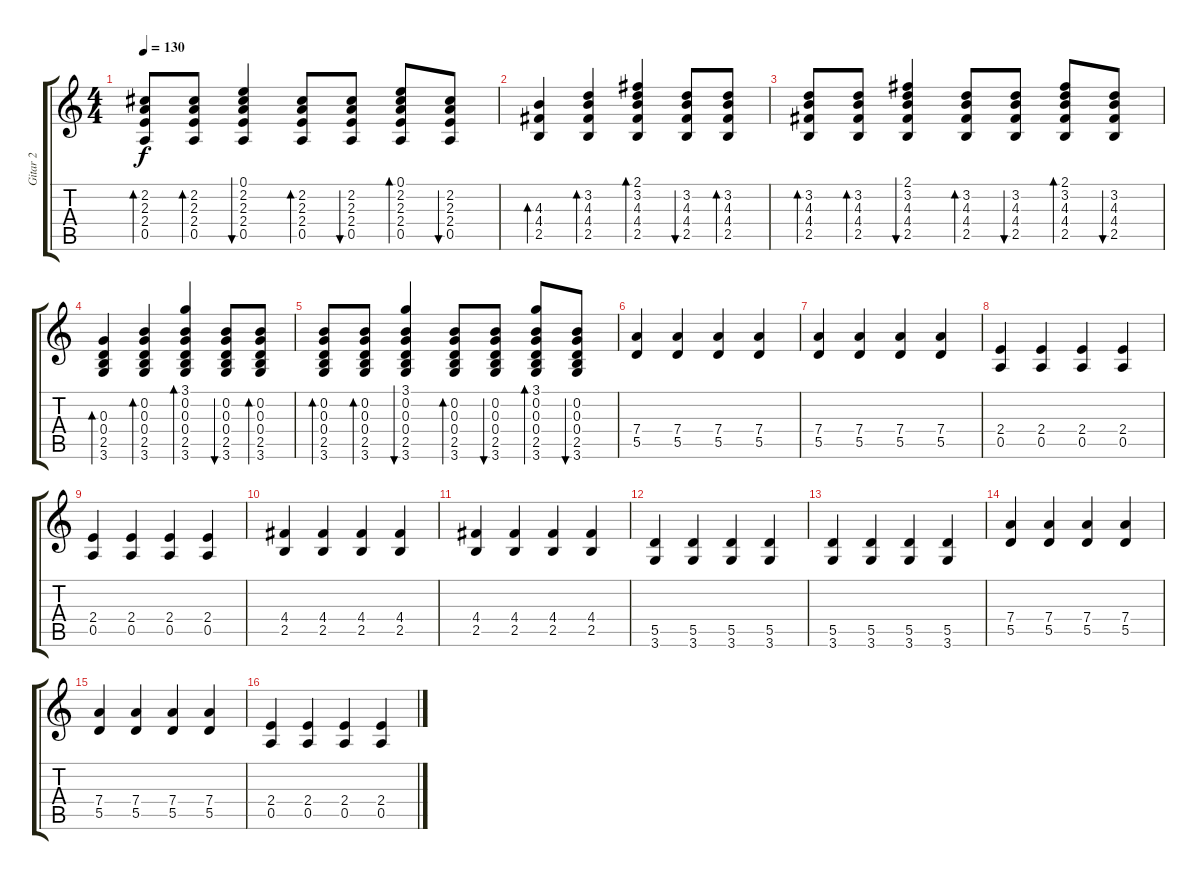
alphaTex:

\track ("Gitar 2" "Gitar 2") {instrument acousticguitarsteel}
\staff {score tabs}
\tuning (E4 B3 G3 D3 A2 E2) {hide}
\ts (4 4)
\tempo 130
\clef g2
\ks c
(2.2 2.3 2.4 0.5).8{bd 60 dy f} (2.2 2.3 2.4 0.5).8{bd 60} (0.1 2.2 2.3 2.4 0.5).4{bu 60} (2.2 2.3 2.4 0.5).8{bd 60} (2.2 2.3 2.4 0.5).8{bu 60} (0.1 2.2 2.3 2.4 0.5).8{bd 60} (2.2 2.3 2.4 0.5).8{bu 60} |
(4.3 4.4 2.5).4{bd 60} (3.2 4.3 4.4 2.5).4{bd 60} (2.1 3.2 4.3 4.4 2.5).4{bd 60} (3.2 4.3 4.4 2.5).8{bu 60} (3.2 4.3 4.4 2.5).8{bd 60} |
(3.2 4.3 4.4 2.5).8{bd 60} (3.2 4.3 4.4 2.5).8{bd 60} (2.1 3.2 4.3 4.4 2.5).4{bu 60} (3.2 4.3 4.4 2.5).8{bd 60} (3.2 4.3 4.4 2.5).8{bu 60} (2.1 3.2 4.3 4.4 2.5).8{bd 60} (3.2 4.3 4.4 2.5).8{bu 60} |
(0.3 0.4 2.5 3.6).4{bd 60} (0.2 0.3 0.4 2.5 3.6).4{bd 60} (3.1 0.2 0.3 0.4 2.5 3.6).4{bd 60} (0.2 0.3 0.4 2.5 3.6).8{bu 60} (0.2 0.3 0.4 2.5 3.6).8{bd 60} |
(0.2 0.3 0.4 2.5 3.6).8{bd 60} (0.2 0.3 0.4 2.5 3.6).8{bd 60} (3.1 0.2 0.3 0.4 2.5 3.6).4{bu 60} (0.2 0.3 0.4 2.5 3.6).8{bd 60} (0.2 0.3 0.4 2.5 3.6).8{bu 60} (3.1 0.2 0.3 0.4 2.5 3.6).8{bd 60} (0.2 0.3 0.4 2.5 3.6).8{bu 60} |
(7.4 5.5).4 (7.4 5.5).4 (7.4 5.5).4 (7.4 5.5).4 |
(7.4 5.5).4 (7.4 5.5).4 (7.4 5.5).4 (7.4 5.5).4 |
(2.4 0.5).4 (2.4 0.5).4 (2.4 0.5).4 (2.4 0.5).4 |
(2.4 0.5).4 (2.4 0.5).4 (2.4 0.5).4 (2.4 0.5).4 |
(4.4 2.5).4 (4.4 2.5).4 (4.4 2.5).4 (4.4 2.5).4 |
(4.4 2.5).4 (4.4 2.5).4 (4.4 2.5).4 (4.4 2.5).4 |
(5.5 3.6).4 (5.5 3.6).4 (5.5 3.6).4 (5.5 3.6).4 |
(5.5 3.6).4 (5.5 3.6).4 (5.5 3.6).4 (5.5 3.6).4 |
(7.4 5.5).4 (7.4 5.5).4 (7.4 5.5).4 (7.4 5.5).4 |
(7.4 5.5).4 (7.4 5.5).4 (7.4 5.5).4 (7.4 5.5).4 |
(2.4 0.5).4 (2.4 0.5).4 (2.4 0.5).4 (2.4 0.5).4
